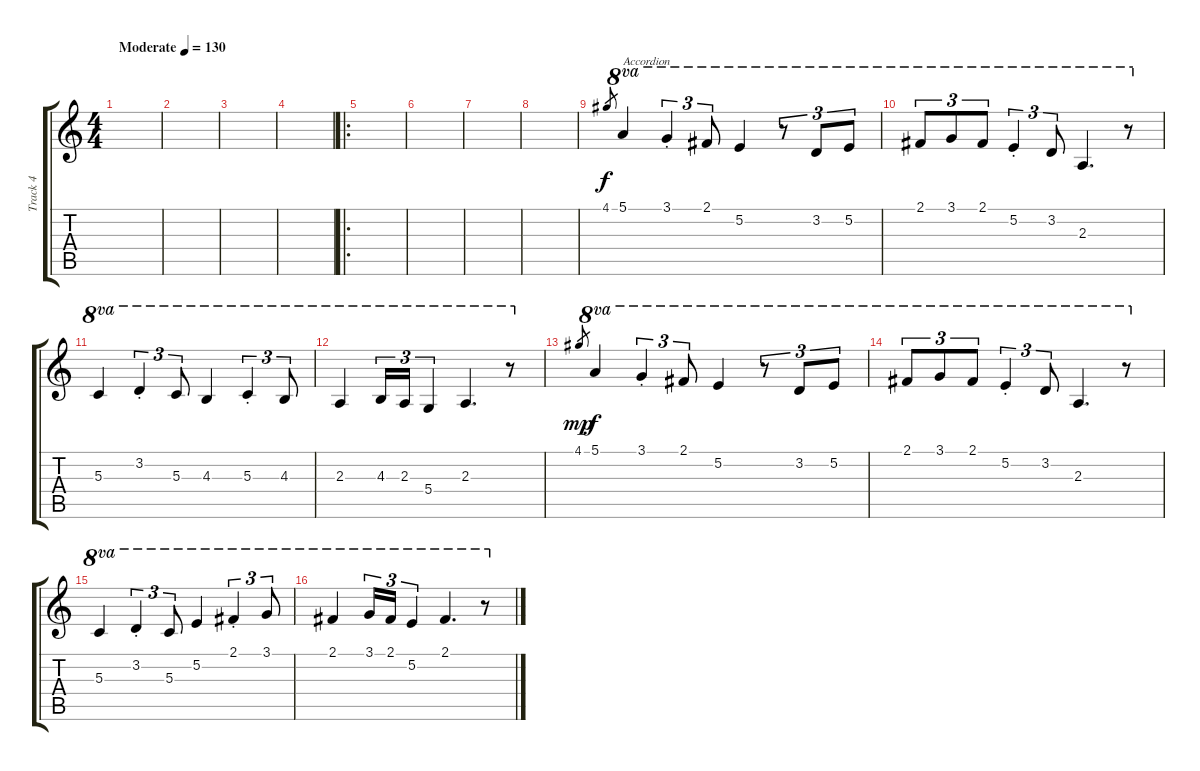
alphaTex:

\track ("Track 4" "Track 4") {instrument accordion}
\staff {score tabs}
\tuning (E5 B4 G4 D4 A3 E3) {hide}
\ts (4 4)
\tempo (130 "Moderate")
\clef g2
\ks c
|
|
|
|
\ro
|
|
|
|
4.1.8{gr} 5.1.4{ot 8va txt "Accordion" instrument accordion} 3.1{st}.4{tu (3 2) ot 8va} 2.1.8{tu (3 2) ot 8va} 5.2.4{ot 8va} r.8{tu (3 2) ot 8va} 3.2.8{tu (3 2) ot 8va} 5.2.8{tu (3 2) ot 8va} |
2.1.8{tu (3 2) ot 8va} 3.1.8{tu (3 2) ot 8va} 2.1.8{tu (3 2) ot 8va} 5.2{st}.4{tu (3 2) ot 8va} 3.2.8{tu (3 2) ot 8va} 2.3.4{d ot 8va} r.8{ot 8va} |
5.3.4{ot 8va} 3.2{st}.4{tu (3 2) ot 8va} 5.3.8{tu (3 2) ot 8va} 4.3.4{ot 8va} 5.3{st}.4{tu (3 2) ot 8va} 4.3.8{tu (3 2) ot 8va} |
2.3.4{ot 8va} 4.3.16{tu (3 2) ot 8va} 2.3.16{tu (3 2) ot 8va} 5.4.4{tu (3 2) ot 8va} 2.3.4{d ot 8va} r.8{ot 8va} |
4.1.8{gr dy mp} 5.1.4{ot 8va dy f} 3.1{st}.4{tu (3 2) ot 8va} 2.1.8{tu (3 2) ot 8va} 5.2.4{ot 8va} r.8{tu (3 2) ot 8va} 3.2.8{tu (3 2) ot 8va} 5.2.8{tu (3 2) ot 8va} |
2.1.8{tu (3 2) ot 8va} 3.1.8{tu (3 2) ot 8va} 2.1.8{tu (3 2) ot 8va} 5.2{st}.4{tu (3 2) ot 8va} 3.2.8{tu (3 2) ot 8va} 2.3.4{d ot 8va} r.8{ot 8va} |
5.3.4{ot 8va} 3.2{st}.4{tu (3 2) ot 8va} 5.3.8{tu (3 2) ot 8va} 5.2.4{ot 8va} 2.1{st}.4{tu (3 2) ot 8va} 3.1.8{tu (3 2) ot 8va} |
2.1.4{ot 8va} 3.1.16{tu (3 2) ot 8va} 2.1.16{tu (3 2) ot 8va} 5.2.4{tu (3 2) ot 8va} 2.1.4{d ot 8va} r.8{ot 8va}
